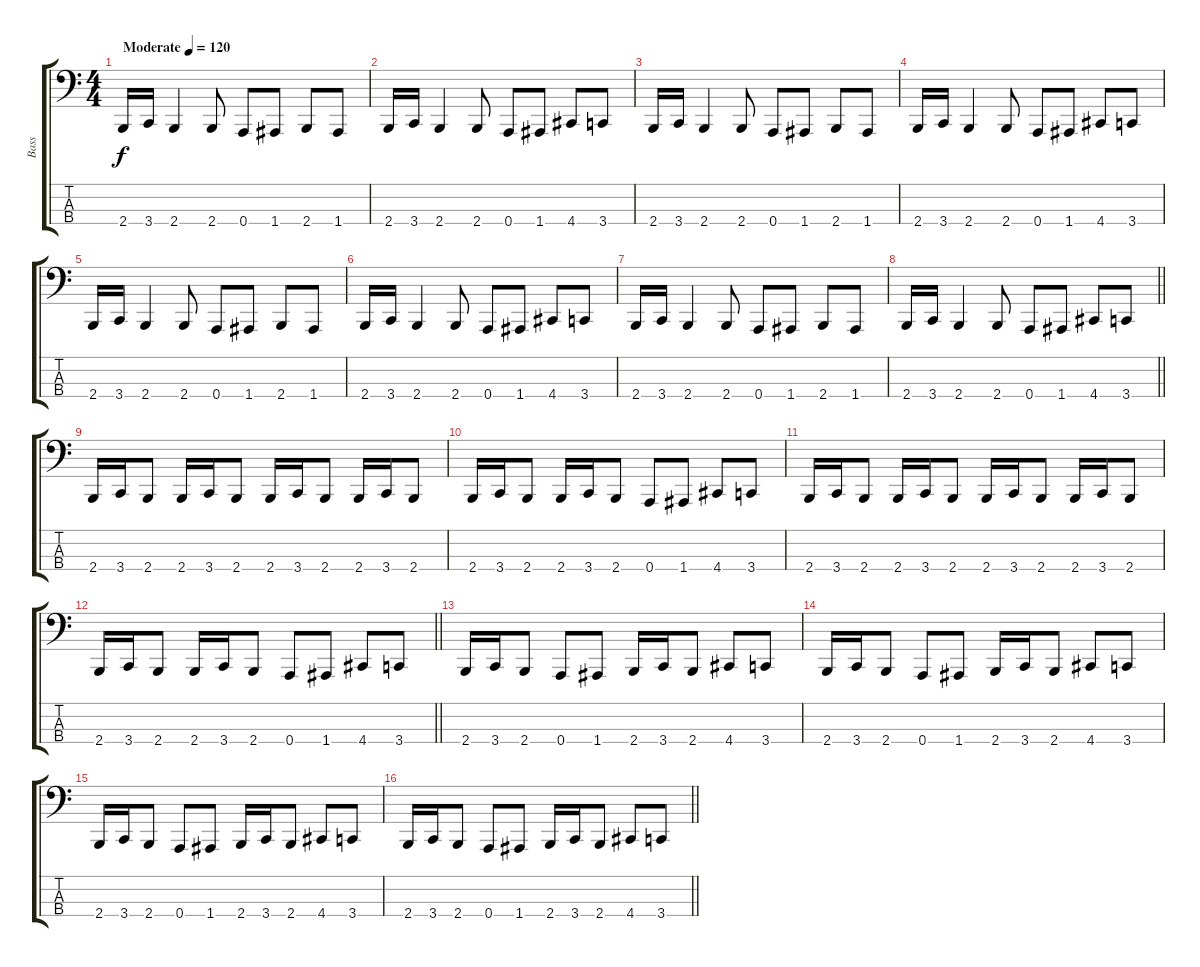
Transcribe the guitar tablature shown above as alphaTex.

\track ("Bass" "Bass") {instrument electricbassfinger}
\staff {score tabs}
\tuning (C2 G1 D1 A0) {hide}
\ts (4 4)
\tempo (120 "Moderate")
\clef f4
\ks c
2.4.16{dy f instrument electricbassfinger} 3.4.16 2.4.4 2.4.8 0.4.8 1.4.8 2.4.8 1.4.8 |
2.4.16 3.4.16 2.4.4 2.4.8 0.4.8 1.4.8 4.4.8 3.4.8 |
2.4.16 3.4.16 2.4.4 2.4.8 0.4.8 1.4.8 2.4.8 1.4.8 |
2.4.16 3.4.16 2.4.4 2.4.8 0.4.8 1.4.8 4.4.8 3.4.8 |
2.4.16 3.4.16 2.4.4 2.4.8 0.4.8 1.4.8 2.4.8 1.4.8 |
2.4.16 3.4.16 2.4.4 2.4.8 0.4.8 1.4.8 4.4.8 3.4.8 |
2.4.16 3.4.16 2.4.4 2.4.8 0.4.8 1.4.8 2.4.8 1.4.8 |
\barLineRight lightlight
2.4.16 3.4.16 2.4.4 2.4.8 0.4.8 1.4.8 4.4.8 3.4.8 |
2.4.16 3.4.16 2.4.8 2.4.16 3.4.16 2.4.8 2.4.16 3.4.16 2.4.8 2.4.16 3.4.16 2.4.8 |
2.4.16 3.4.16 2.4.8 2.4.16 3.4.16 2.4.8 0.4.8 1.4.8 4.4.8 3.4.8 |
2.4.16 3.4.16 2.4.8 2.4.16 3.4.16 2.4.8 2.4.16 3.4.16 2.4.8 2.4.16 3.4.16 2.4.8 |
\barLineRight lightlight
2.4.16 3.4.16 2.4.8 2.4.16 3.4.16 2.4.8 0.4.8 1.4.8 4.4.8 3.4.8 |
2.4.16 3.4.16 2.4.8 0.4.8 1.4.8 2.4.16 3.4.16 2.4.8 4.4.8 3.4.8 |
2.4.16 3.4.16 2.4.8 0.4.8 1.4.8 2.4.16 3.4.16 2.4.8 4.4.8 3.4.8 |
2.4.16 3.4.16 2.4.8 0.4.8 1.4.8 2.4.16 3.4.16 2.4.8 4.4.8 3.4.8 |
\barLineRight lightlight
2.4.16 3.4.16 2.4.8 0.4.8 1.4.8 2.4.16 3.4.16 2.4.8 4.4.8 3.4.8
